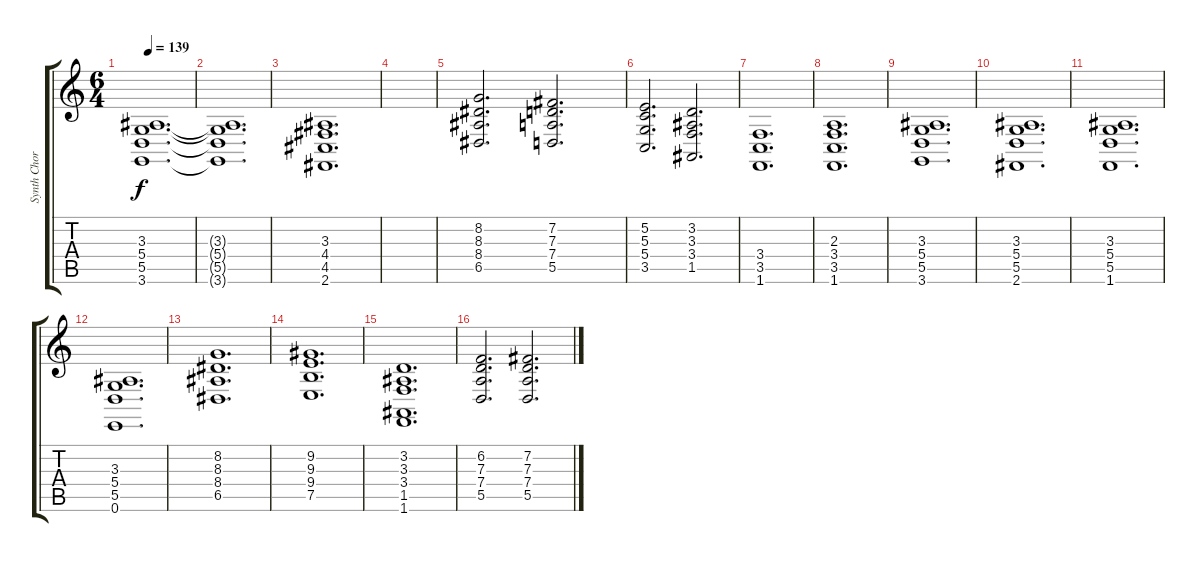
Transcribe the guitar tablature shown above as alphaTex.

\track ("Synth Chords (Rick Wright)" "Synth Chor") {instrument stringensemble1}
\staff {score tabs}
\tuning (E4 B3 G3 D3 A2 E2) {hide}
\ts (6 4)
\tempo 139
\clef g2
\ks c
(3.3 5.4 5.5 3.6).1{d dy f} |
(3.3{t} 5.4{t} 5.5{t} 3.6{t}).1{d} |
(3.3 4.4 4.5 2.6).1{d} |
|
(8.2 8.3 8.4 6.5).2{d} (7.2 7.3 7.4 5.5).2{d} |
(5.2 5.3 5.4 3.5).2{d} (3.2 3.3 3.4 1.5).2{d} |
(3.4 3.5 1.6).1{d} |
(2.3 3.4 3.5 1.6).1{d} |
(3.3 5.4 5.5 3.6).1{d} |
(3.3 5.4 5.5 2.6).1{d} |
(3.3 5.4 5.5 1.6).1{d} |
(3.3 5.4 5.5 0.6).1{d} |
(8.2 8.3 8.4 6.5).1{d} |
(9.2 9.3 9.4 7.5).1{d} |
(3.2 3.3 3.4 1.5 1.6).1{d} |
(6.2 7.3 7.4 5.5).2{d} (7.2 7.3 7.4 5.5).2{d}
